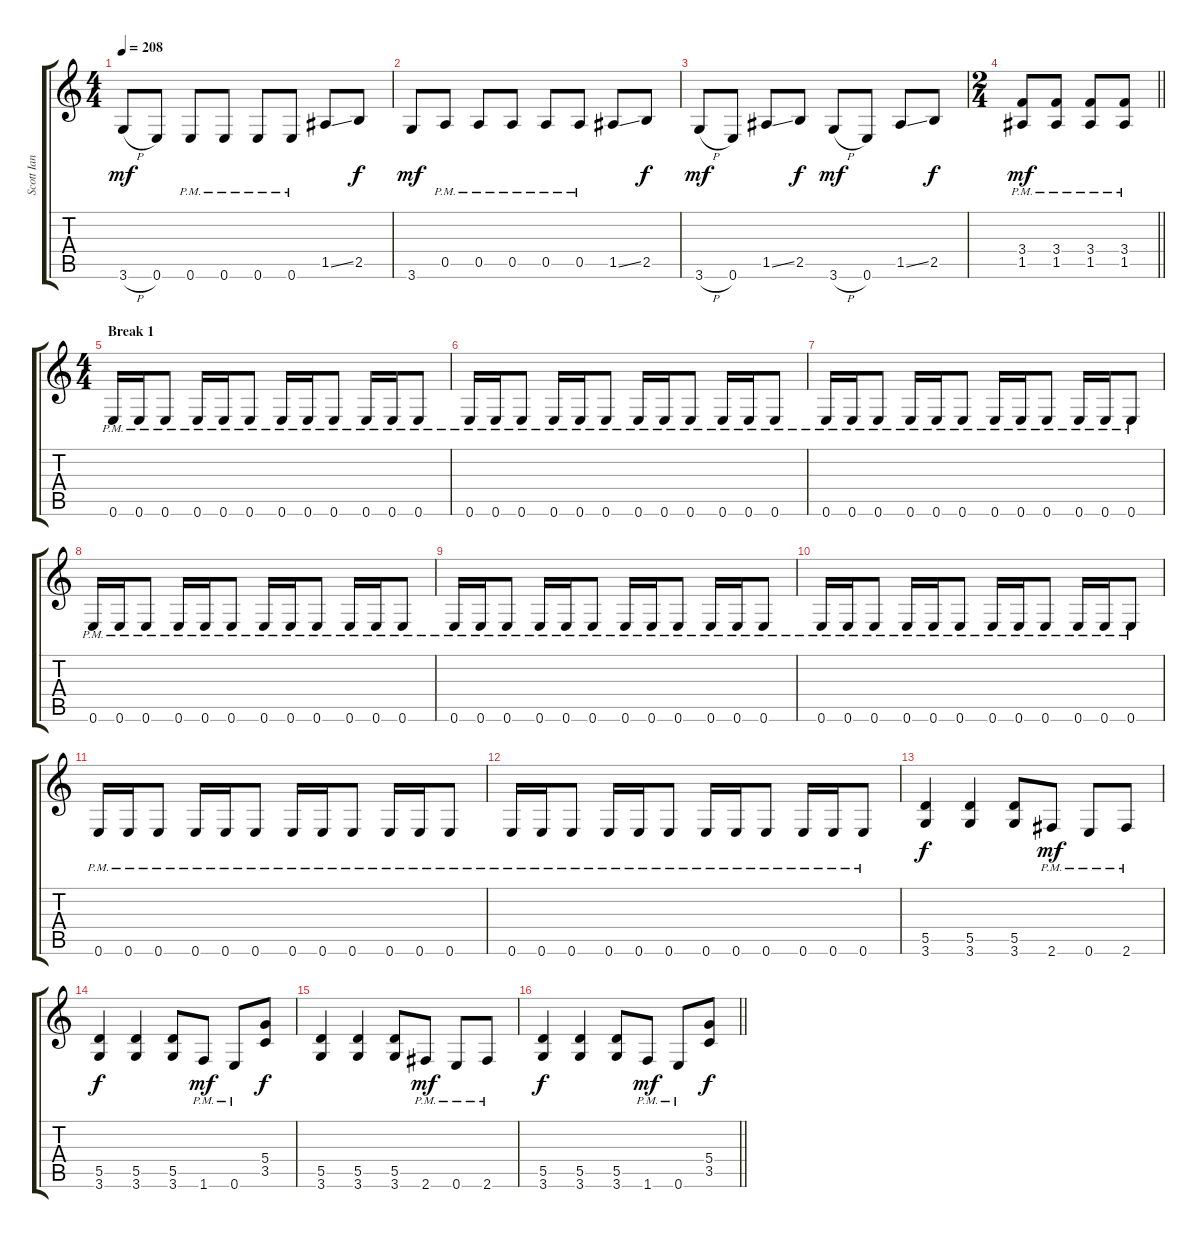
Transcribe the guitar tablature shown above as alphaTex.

\track ("Scott Ian" "Scott Ian") {instrument distortionguitar}
\staff {score tabs}
\tuning (E4 B3 G3 D3 A2 E2) {hide}
\ts (4 4)
\tempo 208
\clef g2
\ks c
3.6{h}.8{dy mf} 0.6.8 0.6{pm}.8 0.6{pm}.8 0.6{pm}.8 0.6{pm}.8 1.5{ss}.8 2.5.8{dy f} |
3.6.8{dy mf} 0.5{pm}.8 0.5{pm}.8 0.5{pm}.8 0.5{pm}.8 0.5{pm}.8 1.5{ss}.8 2.5.8{dy f} |
3.6{h}.8{dy mf} 0.6.8 1.5{ss}.8 2.5.8{dy f} 3.6{h}.8{dy mf} 0.6.8 1.5{ss}.8 2.5.8{dy f} |
\ts (2 4)
\barLineRight lightlight
(3.4{pm} 1.5{pm}).8{dy mf} (3.4{pm} 1.5{pm}).8 (3.4{pm} 1.5{pm}).8 (3.4{pm} 1.5{pm}).8 |
\ts (4 4)
\section ("" "Break 1")
0.6{pm}.16 0.6{pm}.16 0.6{pm}.8 0.6{pm}.16 0.6{pm}.16 0.6{pm}.8 0.6{pm}.16 0.6{pm}.16 0.6{pm}.8 0.6{pm}.16 0.6{pm}.16 0.6{pm}.8 |
0.6{pm}.16 0.6{pm}.16 0.6{pm}.8 0.6{pm}.16 0.6{pm}.16 0.6{pm}.8 0.6{pm}.16 0.6{pm}.16 0.6{pm}.8 0.6{pm}.16 0.6{pm}.16 0.6{pm}.8 |
0.6{pm}.16 0.6{pm}.16 0.6{pm}.8 0.6{pm}.16 0.6{pm}.16 0.6{pm}.8 0.6{pm}.16 0.6{pm}.16 0.6{pm}.8 0.6{pm}.16 0.6{pm}.16 0.6{pm}.8 |
0.6{pm}.16 0.6{pm}.16 0.6{pm}.8 0.6{pm}.16 0.6{pm}.16 0.6{pm}.8 0.6{pm}.16 0.6{pm}.16 0.6{pm}.8 0.6{pm}.16 0.6{pm}.16 0.6{pm}.8 |
0.6{pm}.16 0.6{pm}.16 0.6{pm}.8 0.6{pm}.16 0.6{pm}.16 0.6{pm}.8 0.6{pm}.16 0.6{pm}.16 0.6{pm}.8 0.6{pm}.16 0.6{pm}.16 0.6{pm}.8 |
0.6{pm}.16 0.6{pm}.16 0.6{pm}.8 0.6{pm}.16 0.6{pm}.16 0.6{pm}.8 0.6{pm}.16 0.6{pm}.16 0.6{pm}.8 0.6{pm}.16 0.6{pm}.16 0.6{pm}.8 |
0.6{pm}.16 0.6{pm}.16 0.6{pm}.8 0.6{pm}.16 0.6{pm}.16 0.6{pm}.8 0.6{pm}.16 0.6{pm}.16 0.6{pm}.8 0.6{pm}.16 0.6{pm}.16 0.6{pm}.8 |
0.6{pm}.16 0.6{pm}.16 0.6{pm}.8 0.6{pm}.16 0.6{pm}.16 0.6{pm}.8 0.6{pm}.16 0.6{pm}.16 0.6{pm}.8 0.6{pm}.16 0.6{pm}.16 0.6{pm}.8 |
(5.5 3.6).4{dy f} (5.5 3.6).4 (5.5 3.6).8 2.6{pm}.8{dy mf} 0.6{pm}.8 2.6{pm}.8 |
(5.5 3.6).4{dy f} (5.5 3.6).4 (5.5 3.6).8 1.6{pm}.8{dy mf} 0.6{pm}.8 (5.4 3.5).8{dy f} |
(5.5 3.6).4 (5.5 3.6).4 (5.5 3.6).8 2.6{pm}.8{dy mf} 0.6{pm}.8 2.6{pm}.8 |
\barLineRight lightlight
(5.5 3.6).4{dy f} (5.5 3.6).4 (5.5 3.6).8 1.6{pm}.8{dy mf} 0.6{pm}.8 (5.4 3.5).8{dy f}
